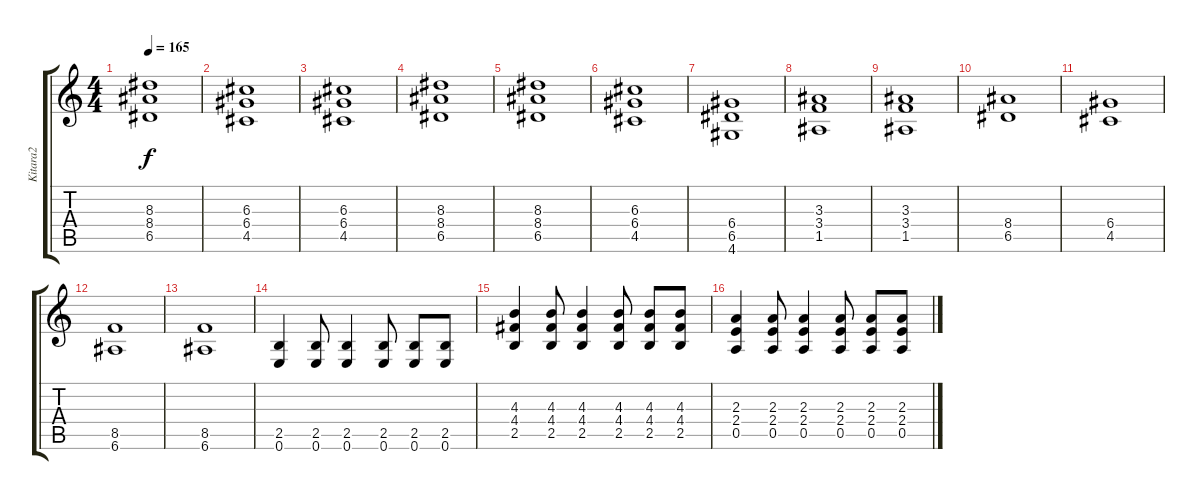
\track ("Kitara2" "Kitara2") {instrument overdrivenguitar}
\staff {score tabs}
\tuning (E4 B3 G3 D3 A2 E2) {hide}
\ts (4 4)
\tempo 165
\clef g2
\ks c
(8.3 8.4 6.5).1{dy f} |
(6.3 6.4 4.5).1 |
(6.3 6.4 4.5).1 |
(8.3 8.4 6.5).1 |
(8.3 8.4 6.5).1 |
(6.3 6.4 4.5).1 |
(6.4 6.5 4.6).1 |
(3.3 3.4 1.5).1 |
(3.3 3.4 1.5).1 |
(8.4 6.5).1 |
(6.4 4.5).1 |
(8.5 6.6).1 |
(8.5 6.6).1 |
(2.5 0.6).4 (2.5 0.6).8 (2.5 0.6).4 (2.5 0.6).8 (2.5 0.6).8 (2.5 0.6).8 |
(4.3 4.4 2.5).4 (4.3 4.4 2.5).8 (4.3 4.4 2.5).4 (4.3 4.4 2.5).8 (4.3 4.4 2.5).8 (4.3 4.4 2.5).8 |
(2.3 2.4 0.5).4 (2.3 2.4 0.5).8 (2.3 2.4 0.5).4 (2.3 2.4 0.5).8 (2.3 2.4 0.5).8 (2.3 2.4 0.5).8
